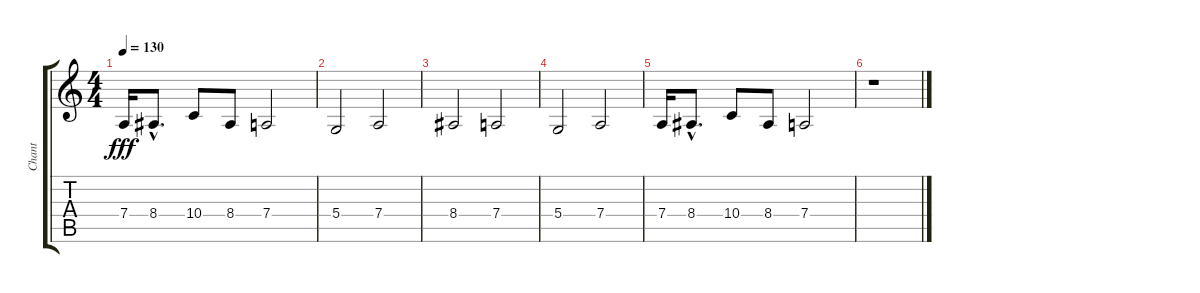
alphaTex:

\track ("Chant" "Chant") {instrument lead6voice}
\staff {score tabs}
\tuning (E4 B3 G3 D3 A2 E2) {hide}
\ts (4 4)
\tempo 130
\clef g2
\ks c
7.4.16{dy fff} 8.4{hac}.8{d} 10.4.8 8.4.8 7.4.2 |
5.4.2 7.4.2 |
8.4.2 7.4.2 |
5.4.2 7.4.2 |
7.4.16 8.4{hac}.8{d} 10.4.8 8.4.8 7.4.2 |
r.1
